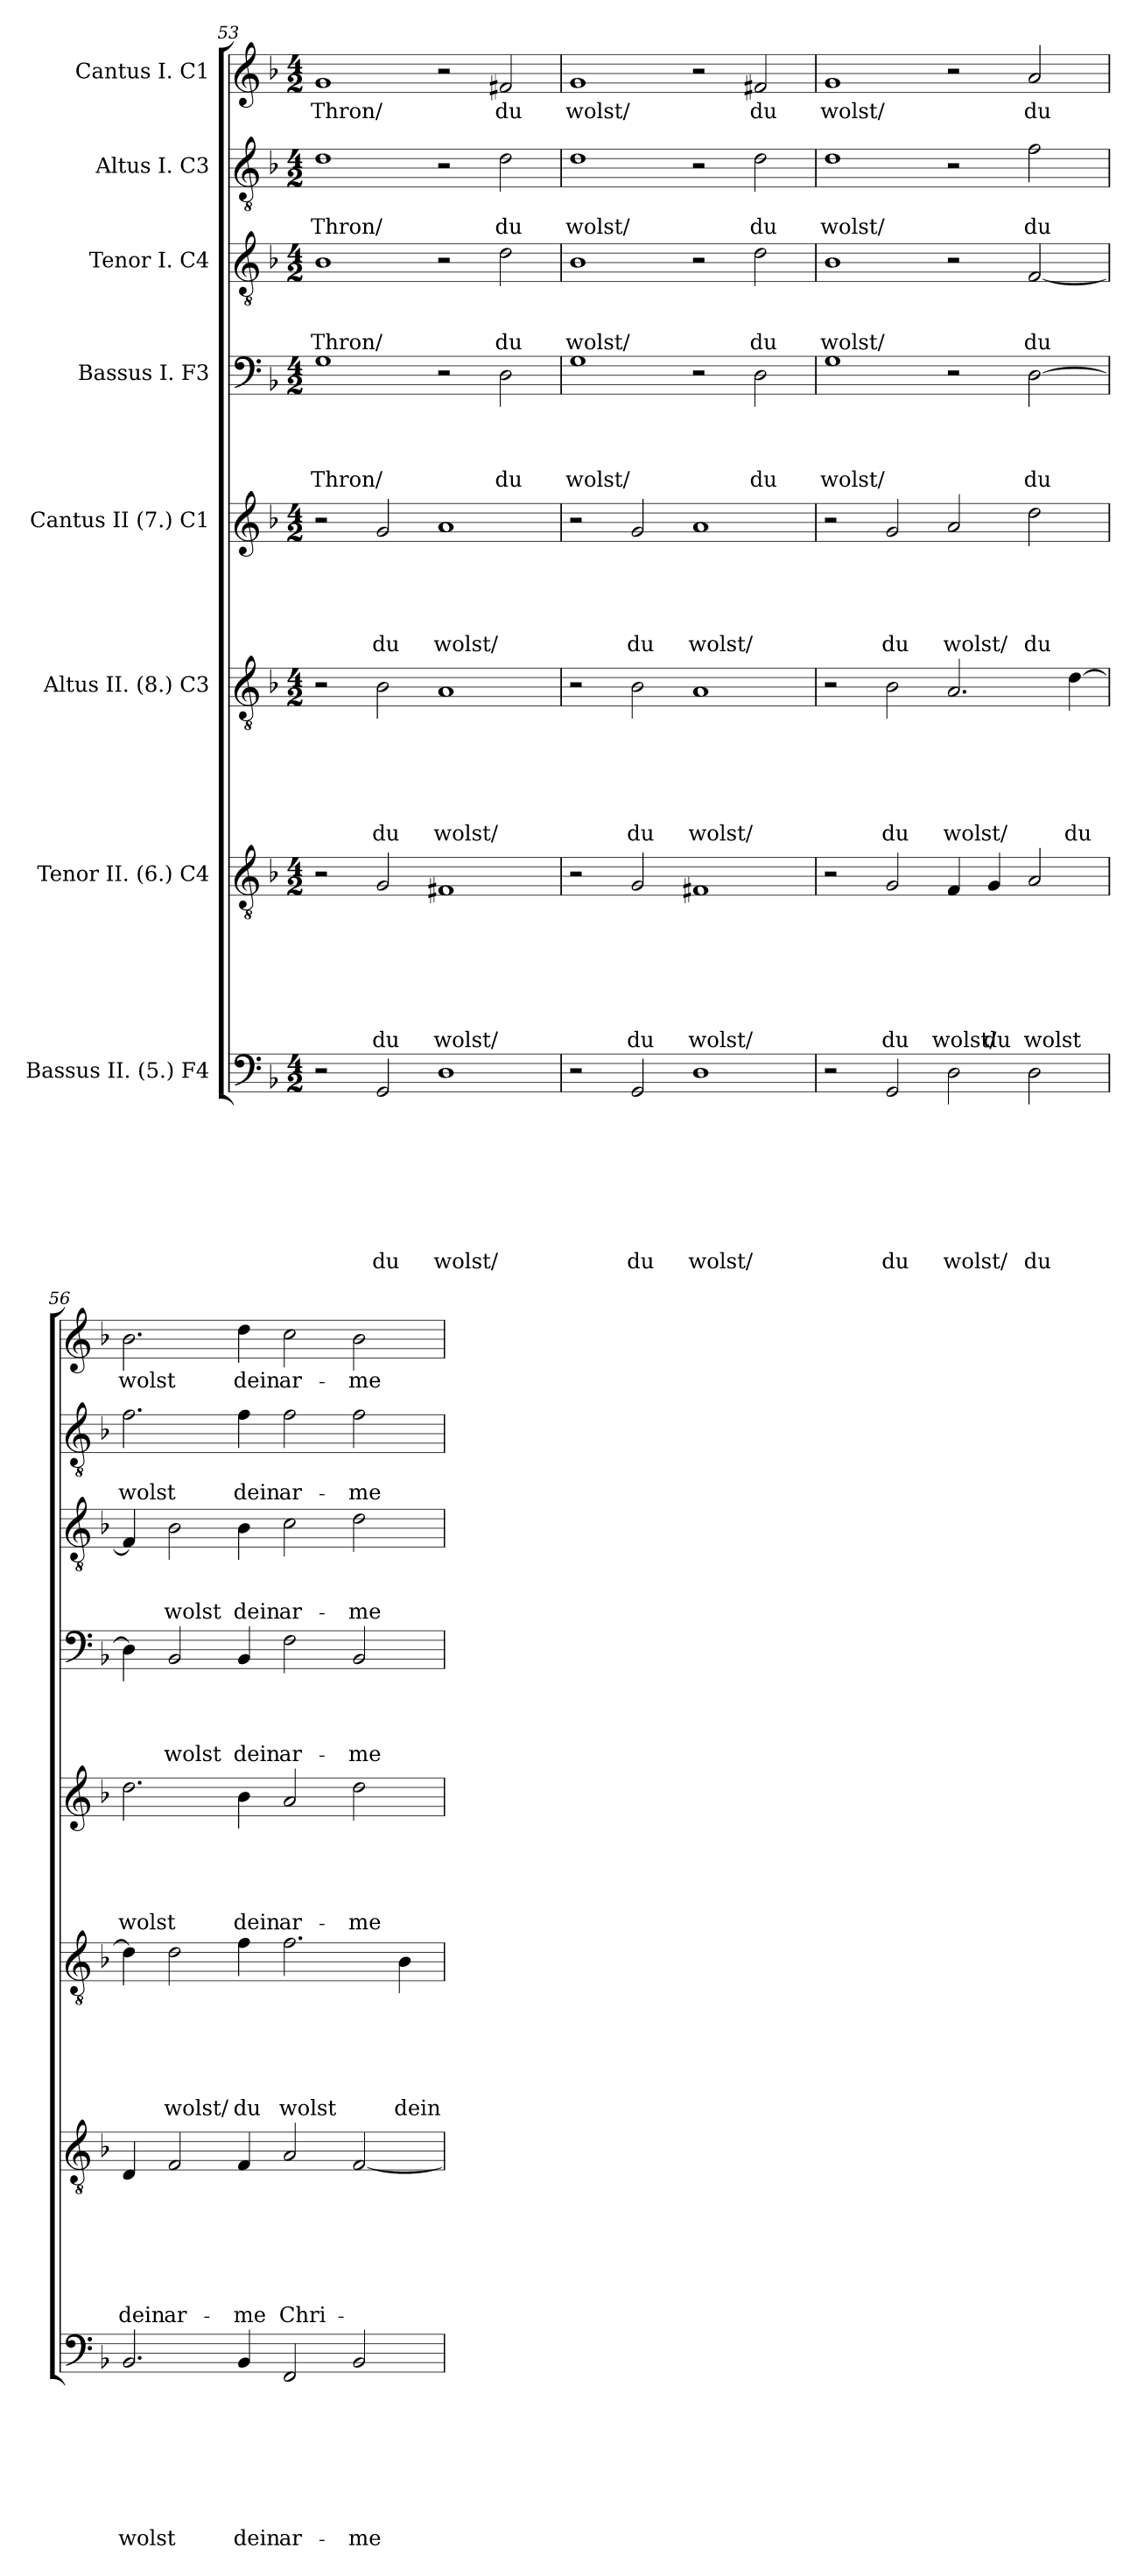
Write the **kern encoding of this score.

**kern	**text	**text	**text	**text	**text	**text	**text	**text	**kern	**text	**text	**text	**text	**text	**text	**text	**kern	**text	**text	**text	**text	**text	**text	**kern	**text	**text	**text	**text	**text	**kern	**text	**text	**text	**text	**kern	**text	**text	**text	**kern	**text	**text	**kern	**text
*part8	*part8	*part8	*part8	*part8	*part8	*part8	*part8	*part8	*part7	*part7	*part7	*part7	*part7	*part7	*part7	*part7	*part6	*part6	*part6	*part6	*part6	*part6	*part6	*part5	*part5	*part5	*part5	*part5	*part5	*part4	*part4	*part4	*part4	*part4	*part3	*part3	*part3	*part3	*part2	*part2	*part2	*part1	*part1
*staff8	*staff8	*staff8	*staff8	*staff8	*staff8	*staff8	*staff8	*staff8	*staff7	*staff7	*staff7	*staff7	*staff7	*staff7	*staff7	*staff7	*staff6	*staff6	*staff6	*staff6	*staff6	*staff6	*staff6	*staff5	*staff5	*staff5	*staff5	*staff5	*staff5	*staff4	*staff4	*staff4	*staff4	*staff4	*staff3	*staff3	*staff3	*staff3	*staff2	*staff2	*staff2	*staff1	*staff1
*I"Bassus II. (5.) F4	*	*	*	*	*	*	*	*	*I"Tenor II. (6.) C4	*	*	*	*	*	*	*	*I"Altus II. (8.) C3	*	*	*	*	*	*	*I"Cantus  II (7.) C1	*	*	*	*	*	*I"Bassus I. F3	*	*	*	*	*I"Tenor I.  C4	*	*	*	*I"Altus I. C3	*	*	*I"Cantus I. C1	*
*clefF4	*	*	*	*	*	*	*	*	*clefGv2	*	*	*	*	*	*	*	*clefGv2	*	*	*	*	*	*	*clefG2	*	*	*	*	*	*clefF4	*	*	*	*	*clefGv2	*	*	*	*clefGv2	*	*	*clefG2	*
*k[b-]	*	*	*	*	*	*	*	*	*k[b-]	*	*	*	*	*	*	*	*k[b-]	*	*	*	*	*	*	*k[b-]	*	*	*	*	*	*k[b-]	*	*	*	*	*k[b-]	*	*	*	*k[b-]	*	*	*k[b-]	*
*F:	*	*	*	*	*	*	*	*	*F:	*	*	*	*	*	*	*	*F:	*	*	*	*	*	*	*F:	*	*	*	*	*	*F:	*	*	*	*	*F:	*	*	*	*F:	*	*	*F:	*
*M4/2	*	*	*	*	*	*	*	*	*M4/2	*	*	*	*	*	*	*	*M4/2	*	*	*	*	*	*	*M4/2	*	*	*	*	*	*M4/2	*	*	*	*	*M4/2	*	*	*	*M4/2	*	*	*M4/2	*
=53	=53	=53	=53	=53	=53	=53	=53	=53	=53	=53	=53	=53	=53	=53	=53	=53	=53	=53	=53	=53	=53	=53	=53	=53	=53	=53	=53	=53	=53	=53	=53	=53	=53	=53	=53	=53	=53	=53	=53	=53	=53	=53	=53
!	!	!	!	!	!	!	!	!	!	!	!	!	!	!	!	!	!	!	!	!	!	!	!	!	!	!	!	!	!	!	!	!	!	!LO:LY:b	!	!	!	!LO:LY:b	!	!	!LO:LY:b	!	!LO:LY:b
2r	.	.	.	.	.	.	.	.	2r	.	.	.	.	.	.	.	2r	.	.	.	.	.	.	2r	.	.	.	.	.	1G	.	.	.	Thron/	1B-	.	.	Thron/	1d	.	Thron/	1g	Thron/
!	!	!	!	!	!	!	!	!LO:LY:b	!	!	!	!	!	!	!	!LO:LY:b	!	!	!	!	!	!	!LO:LY:b	!	!	!	!	!	!LO:LY:b	!	!	!	!	!	!	!	!	!	!	!	!	!	!
2GG/	.	.	.	.	.	.	.	du	2G/	.	.	.	.	.	.	du	2B-\	.	.	.	.	.	du	2g/	.	.	.	.	du	.	.	.	.	.	.	.	.	.	.	.	.	.	.
!	!	!	!	!	!	!	!	!LO:LY:b	!	!	!	!	!	!	!	!LO:LY:b	!	!	!	!	!	!	!LO:LY:b	!	!	!	!	!	!LO:LY:b	!	!	!	!	!	!	!	!	!	!	!	!	!	!
1D	.	.	.	.	.	.	.	wolst/	1F#X	.	.	.	.	.	.	wolst/	1A	.	.	.	.	.	wolst/	1a	.	.	.	.	wolst/	2r	.	.	.	.	2r	.	.	.	2r	.	.	2r	.
!	!	!	!	!	!	!	!	!	!	!	!	!	!	!	!	!	!	!	!	!	!	!	!	!	!	!	!	!	!	!	!	!	!	!LO:LY:b	!	!	!	!LO:LY:b	!	!	!LO:LY:b	!	!LO:LY:b
.	.	.	.	.	.	.	.	.	.	.	.	.	.	.	.	.	.	.	.	.	.	.	.	.	.	.	.	.	.	2D\	.	.	.	du	2d\	.	.	du	2d\	.	du	2f#X/	du
=54	=54	=54	=54	=54	=54	=54	=54	=54	=54	=54	=54	=54	=54	=54	=54	=54	=54	=54	=54	=54	=54	=54	=54	=54	=54	=54	=54	=54	=54	=54	=54	=54	=54	=54	=54	=54	=54	=54	=54	=54	=54	=54	=54
!	!	!	!	!	!	!	!	!	!	!	!	!	!	!	!	!	!	!	!	!	!	!	!	!	!	!	!	!	!	!	!	!	!	!LO:LY:b	!	!	!	!LO:LY:b	!	!	!LO:LY:b	!	!LO:LY:b
2r	.	.	.	.	.	.	.	.	2r	.	.	.	.	.	.	.	2r	.	.	.	.	.	.	2r	.	.	.	.	.	1G	.	.	.	wolst/	1B-	.	.	wolst/	1d	.	wolst/	1g	wolst/
!	!	!	!	!	!	!	!	!LO:LY:b	!	!	!	!	!	!	!	!LO:LY:b	!	!	!	!	!	!	!LO:LY:b	!	!	!	!	!	!LO:LY:b	!	!	!	!	!	!	!	!	!	!	!	!	!	!
2GG/	.	.	.	.	.	.	.	du	2G/	.	.	.	.	.	.	du	2B-\	.	.	.	.	.	du	2g/	.	.	.	.	du	.	.	.	.	.	.	.	.	.	.	.	.	.	.
!	!	!	!	!	!	!	!	!LO:LY:b	!	!	!	!	!	!	!	!LO:LY:b	!	!	!	!	!	!	!LO:LY:b	!	!	!	!	!	!LO:LY:b	!	!	!	!	!	!	!	!	!	!	!	!	!	!
1D	.	.	.	.	.	.	.	wolst/	1F#X	.	.	.	.	.	.	wolst/	1A	.	.	.	.	.	wolst/	1a	.	.	.	.	wolst/	2r	.	.	.	.	2r	.	.	.	2r	.	.	2r	.
!	!	!	!	!	!	!	!	!	!	!	!	!	!	!	!	!	!	!	!	!	!	!	!	!	!	!	!	!	!	!	!	!	!	!LO:LY:b	!	!	!	!LO:LY:b	!	!	!LO:LY:b	!	!LO:LY:b
.	.	.	.	.	.	.	.	.	.	.	.	.	.	.	.	.	.	.	.	.	.	.	.	.	.	.	.	.	.	2D\	.	.	.	du	2d\	.	.	du	2d\	.	du	2f#X/	du
=55	=55	=55	=55	=55	=55	=55	=55	=55	=55	=55	=55	=55	=55	=55	=55	=55	=55	=55	=55	=55	=55	=55	=55	=55	=55	=55	=55	=55	=55	=55	=55	=55	=55	=55	=55	=55	=55	=55	=55	=55	=55	=55	=55
!	!	!	!	!	!	!	!	!	!	!	!	!	!	!	!	!	!	!	!	!	!	!	!	!	!	!	!	!	!	!	!	!	!	!LO:LY:b	!	!	!	!LO:LY:b	!	!	!LO:LY:b	!	!LO:LY:b
2r	.	.	.	.	.	.	.	.	2r	.	.	.	.	.	.	.	2r	.	.	.	.	.	.	2r	.	.	.	.	.	1G	.	.	.	wolst/	1B-	.	.	wolst/	1d	.	wolst/	1g	wolst/
!	!	!	!	!	!	!	!	!LO:LY:b	!	!	!	!	!	!	!	!LO:LY:b	!	!	!	!	!	!	!LO:LY:b	!	!	!	!	!	!LO:LY:b	!	!	!	!	!	!	!	!	!	!	!	!	!	!
2GG/	.	.	.	.	.	.	.	du	2G/	.	.	.	.	.	.	du	2B-\	.	.	.	.	.	du	2g/	.	.	.	.	du	.	.	.	.	.	.	.	.	.	.	.	.	.	.
!	!	!	!	!	!	!	!	!LO:LY:b	!	!	!	!	!	!	!	!LO:LY:b	!	!	!	!	!	!	!LO:LY:b	!	!	!	!	!	!LO:LY:b	!	!	!	!	!	!	!	!	!	!	!	!	!	!
2D\	.	.	.	.	.	.	.	wolst/	4F/	.	.	.	.	.	.	wolst/	2.A/	.	.	.	.	.	wolst/	2a/	.	.	.	.	wolst/	2r	.	.	.	.	2r	.	.	.	2r	.	.	2r	.
!	!	!	!	!	!	!	!	!	!	!	!	!	!	!	!	!LO:LY:b	!	!	!	!	!	!	!	!	!	!	!	!	!	!	!	!	!	!	!	!	!	!	!	!	!	!	!
.	.	.	.	.	.	.	.	.	4G/	.	.	.	.	.	.	du	.	.	.	.	.	.	.	.	.	.	.	.	.	.	.	.	.	.	.	.	.	.	.	.	.	.	.
!	!	!	!	!	!	!	!	!LO:LY:b	!	!	!	!	!	!	!	!LO:LY:b	!	!	!	!	!	!	!	!	!	!	!	!	!LO:LY:b	!	!	!	!	!LO:LY:b	!	!	!	!LO:LY:b	!	!	!LO:LY:b	!	!LO:LY:b
2D\	.	.	.	.	.	.	.	du	2A/	.	.	.	.	.	.	wolst	.	.	.	.	.	.	.	2dd\	.	.	.	.	du	[2D\	.	.	.	du	[2F/	.	.	du	2f\	.	du	2a/	du
!	!	!	!	!	!	!	!	!	!	!	!	!	!	!	!	!	!	!	!	!	!	!	!LO:LY:b	!	!	!	!	!	!	!	!	!	!	!	!	!	!	!	!	!	!	!	!
.	.	.	.	.	.	.	.	.	.	.	.	.	.	.	.	.	[4d\	.	.	.	.	.	du	.	.	.	.	.	.	.	.	.	.	.	.	.	.	.	.	.	.	.	.
=56	=56	=56	=56	=56	=56	=56	=56	=56	=56	=56	=56	=56	=56	=56	=56	=56	=56	=56	=56	=56	=56	=56	=56	=56	=56	=56	=56	=56	=56	=56	=56	=56	=56	=56	=56	=56	=56	=56	=56	=56	=56	=56	=56
!	!	!	!	!	!	!	!	!LO:LY:b	!	!	!	!	!	!	!	!LO:LY:b	!	!	!	!	!	!	!	!	!	!	!	!	!LO:LY:b	!	!	!	!	!	!	!	!	!	!	!	!LO:LY:b	!	!LO:LY:b
2.BB-/	.	.	.	.	.	.	.	wolst	4D/	.	.	.	.	.	.	dein	4d\]	.	.	.	.	.	.	2.dd\	.	.	.	.	wolst	4D\]	.	.	.	.	4F/]	.	.	.	2.f\	.	wolst	2.b-\	wolst
!	!	!	!	!	!	!	!	!	!	!	!	!	!	!	!	!LO:LY:b	!	!	!	!	!	!	!LO:LY:b	!	!	!	!	!	!	!	!	!	!	!LO:LY:b	!	!	!	!LO:LY:b	!	!	!	!	!
.	.	.	.	.	.	.	.	.	2F/	.	.	.	.	.	.	ar-	2d\	.	.	.	.	.	wolst/	.	.	.	.	.	.	2BB-/	.	.	.	wolst	2B-\	.	.	wolst	.	.	.	.	.
!	!	!	!	!	!	!	!	!LO:LY:b	!	!	!	!	!	!	!	!LO:LY:b	!	!	!	!	!	!	!LO:LY:b	!	!	!	!	!	!LO:LY:b	!	!	!	!	!LO:LY:b	!	!	!	!LO:LY:b	!	!	!LO:LY:b	!	!LO:LY:b
4BB-/	.	.	.	.	.	.	.	dein	4F/	.	.	.	.	.	.	-me	4f\	.	.	.	.	.	du	4b-\	.	.	.	.	dein	4BB-/	.	.	.	dein	4B-\	.	.	dein	4f\	.	dein	4dd\	dein
!	!	!	!	!	!	!	!	!LO:LY:b	!	!	!	!	!	!	!	!LO:LY:b	!	!	!	!	!	!	!LO:LY:b	!	!	!	!	!	!LO:LY:b	!	!	!	!	!LO:LY:b	!	!	!	!LO:LY:b	!	!	!LO:LY:b	!	!LO:LY:b
2FF/	.	.	.	.	.	.	.	ar-	2A/	.	.	.	.	.	.	Chri-	2.f\	.	.	.	.	.	wolst	2a/	.	.	.	.	ar-	2F\	.	.	.	ar-	2c\	.	.	ar-	2f\	.	ar-	2cc\	ar-
!	!	!	!	!	!	!	!	!LO:LY:b	!	!	!	!	!	!	!	!	!	!	!	!	!	!	!	!	!	!	!	!	!LO:LY:b	!	!	!	!	!LO:LY:b	!	!	!	!LO:LY:b	!	!	!LO:LY:b	!	!LO:LY:b
2BB-/	.	.	.	.	.	.	.	-me	[2F/	.	.	.	.	.	.	.	.	.	.	.	.	.	.	2dd\	.	.	.	.	-me	2BB-/	.	.	.	-me	2d\	.	.	-me	2f\	.	-me	2b-\	-me
!	!	!	!	!	!	!	!	!	!	!	!	!	!	!	!	!	!	!	!	!	!	!	!LO:LY:b	!	!	!	!	!	!	!	!	!	!	!	!	!	!	!	!	!	!	!	!
.	.	.	.	.	.	.	.	.	.	.	.	.	.	.	.	.	4B-\	.	.	.	.	.	dein	.	.	.	.	.	.	.	.	.	.	.	.	.	.	.	.	.	.	.	.
=	=	=	=	=	=	=	=	=	=	=	=	=	=	=	=	=	=	=	=	=	=	=	=	=	=	=	=	=	=	=	=	=	=	=	=	=	=	=	=	=	=	=	=
*-	*-	*-	*-	*-	*-	*-	*-	*-	*-	*-	*-	*-	*-	*-	*-	*-	*-	*-	*-	*-	*-	*-	*-	*-	*-	*-	*-	*-	*-	*-	*-	*-	*-	*-	*-	*-	*-	*-	*-	*-	*-	*-	*-
